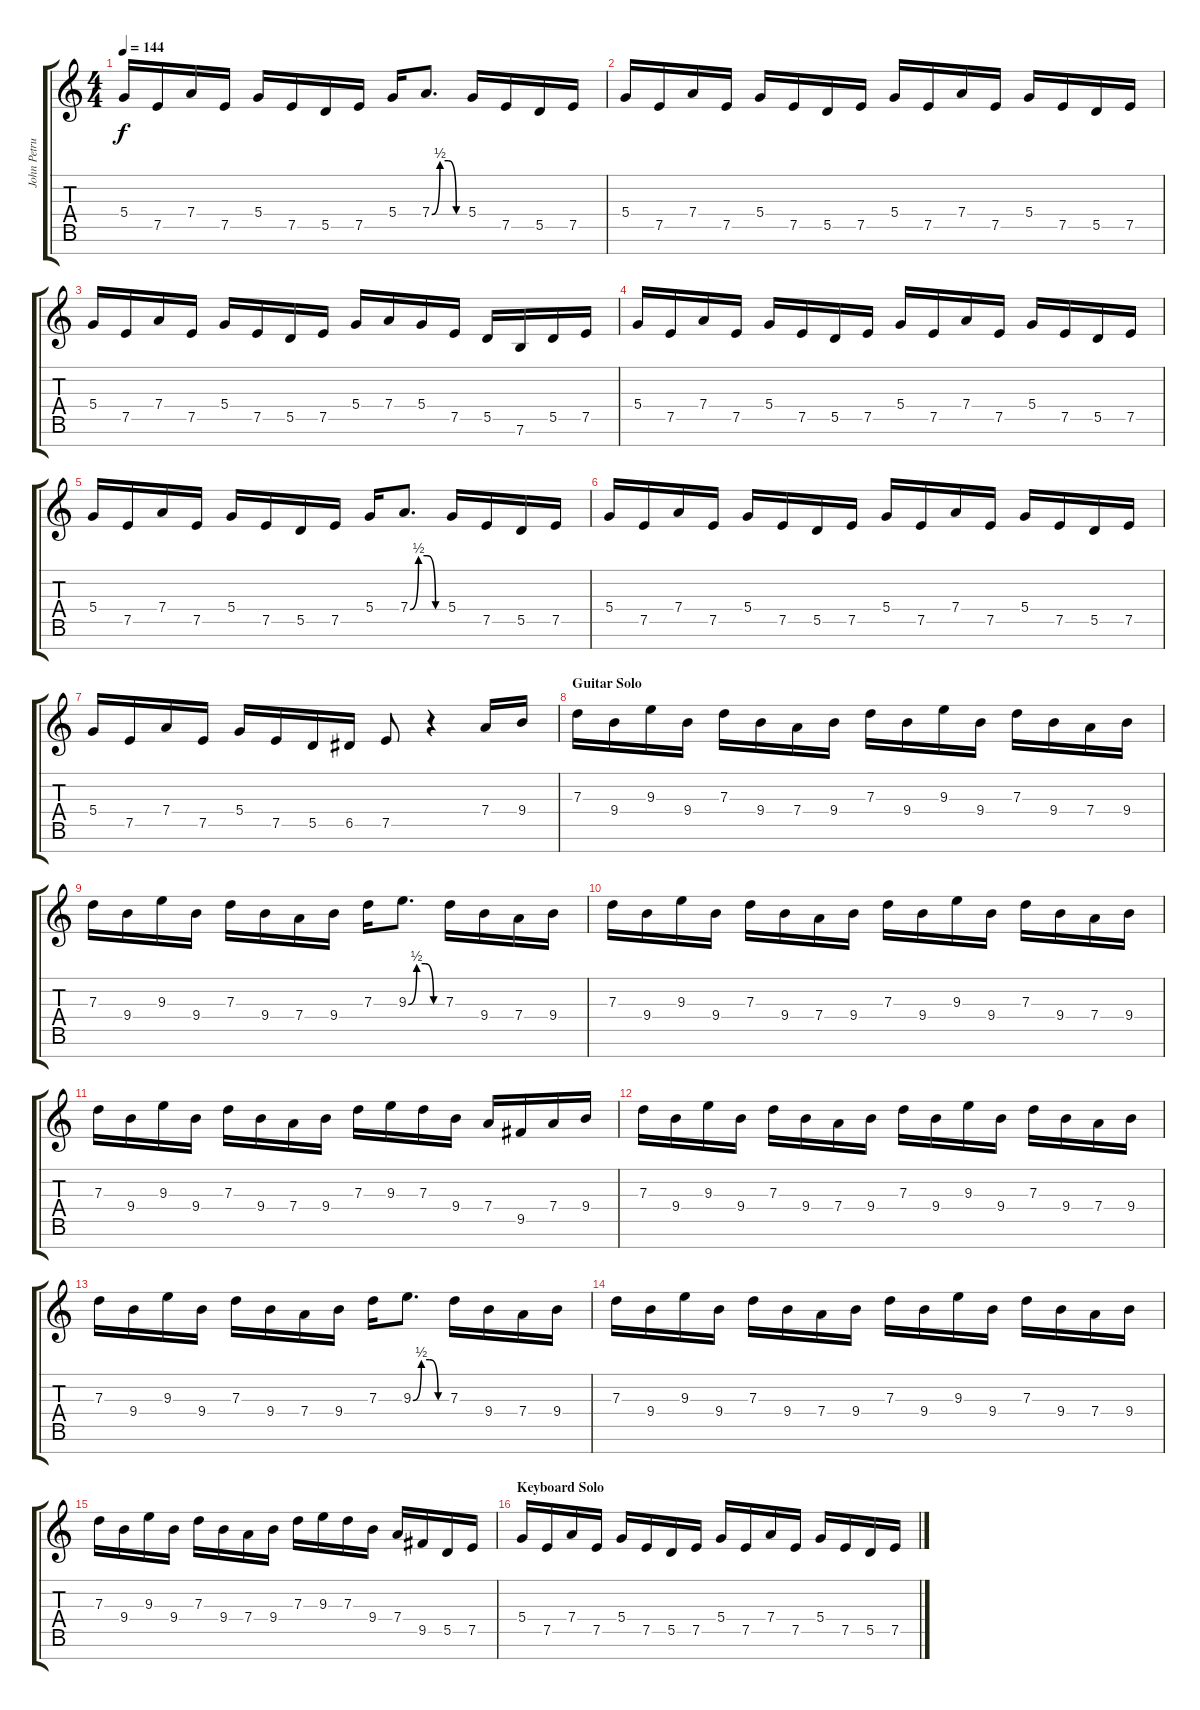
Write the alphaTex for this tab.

\track ("John Petrucci" "John Petru") {instrument overdrivenguitar}
\staff {score tabs}
\tuning (E4 B3 G3 D3 A2 E2 B1) {hide}
\ts (4 4)
\tempo 144
\clef g2
\ks c
5.4.16{dy f} 7.5.16 7.4.16 7.5.16 5.4.16 7.5.16 5.5.16 7.5.16 5.4.16 7.4{be (custom 0 0 15 2 30 2 45 0 60 0)}.8{d} 5.4.16 7.5.16 5.5.16 7.5.16 |
5.4.16 7.5.16 7.4.16 7.5.16 5.4.16 7.5.16 5.5.16 7.5.16 5.4.16 7.5.16 7.4.16 7.5.16 5.4.16 7.5.16 5.5.16 7.5.16 |
5.4.16 7.5.16 7.4.16 7.5.16 5.4.16 7.5.16 5.5.16 7.5.16 5.4.16 7.4.16 5.4.16 7.5.16 5.5.16 7.6.16 5.5.16 7.5.16 |
5.4.16 7.5.16 7.4.16 7.5.16 5.4.16 7.5.16 5.5.16 7.5.16 5.4.16 7.5.16 7.4.16 7.5.16 5.4.16 7.5.16 5.5.16 7.5.16 |
5.4.16 7.5.16 7.4.16 7.5.16 5.4.16 7.5.16 5.5.16 7.5.16 5.4.16 7.4{be (custom 0 0 15 2 30 2 45 0 60 0)}.8{d} 5.4.16 7.5.16 5.5.16 7.5.16 |
5.4.16 7.5.16 7.4.16 7.5.16 5.4.16 7.5.16 5.5.16 7.5.16 5.4.16 7.5.16 7.4.16 7.5.16 5.4.16 7.5.16 5.5.16 7.5.16 |
5.4.16 7.5.16 7.4.16 7.5.16 5.4.16 7.5.16 5.5.16 6.5.16 7.5.8 r.4 7.4.16 9.4.16 |
\section ("" "Guitar Solo")
7.3.16 9.4.16 9.3.16 9.4.16 7.3.16 9.4.16 7.4.16 9.4.16 7.3.16 9.4.16 9.3.16 9.4.16 7.3.16 9.4.16 7.4.16 9.4.16 |
7.3.16 9.4.16 9.3.16 9.4.16 7.3.16 9.4.16 7.4.16 9.4.16 7.3.16 9.3{be (custom 0 0 15 2 30 2 45 0 60 0)}.8{d} 7.3.16 9.4.16 7.4.16 9.4.16 |
7.3.16 9.4.16 9.3.16 9.4.16 7.3.16 9.4.16 7.4.16 9.4.16 7.3.16 9.4.16 9.3.16 9.4.16 7.3.16 9.4.16 7.4.16 9.4.16 |
7.3.16 9.4.16 9.3.16 9.4.16 7.3.16 9.4.16 7.4.16 9.4.16 7.3.16 9.3.16 7.3.16 9.4.16 7.4.16 9.5.16 7.4.16 9.4.16 |
7.3.16 9.4.16 9.3.16 9.4.16 7.3.16 9.4.16 7.4.16 9.4.16 7.3.16 9.4.16 9.3.16 9.4.16 7.3.16 9.4.16 7.4.16 9.4.16 |
7.3.16 9.4.16 9.3.16 9.4.16 7.3.16 9.4.16 7.4.16 9.4.16 7.3.16 9.3{be (custom 0 0 15 2 30 2 45 0 60 0)}.8{d} 7.3.16 9.4.16 7.4.16 9.4.16 |
7.3.16 9.4.16 9.3.16 9.4.16 7.3.16 9.4.16 7.4.16 9.4.16 7.3.16 9.4.16 9.3.16 9.4.16 7.3.16 9.4.16 7.4.16 9.4.16 |
7.3.16 9.4.16 9.3.16 9.4.16 7.3.16 9.4.16 7.4.16 9.4.16 7.3.16 9.3.16 7.3.16 9.4.16 7.4.16 9.5.16 5.5.16 7.5.16 |
\section ("" "Keyboard Solo")
5.4.16 7.5.16 7.4.16 7.5.16 5.4.16 7.5.16 5.5.16 7.5.16 5.4.16 7.5.16 7.4.16 7.5.16 5.4.16 7.5.16 5.5.16 7.5.16
